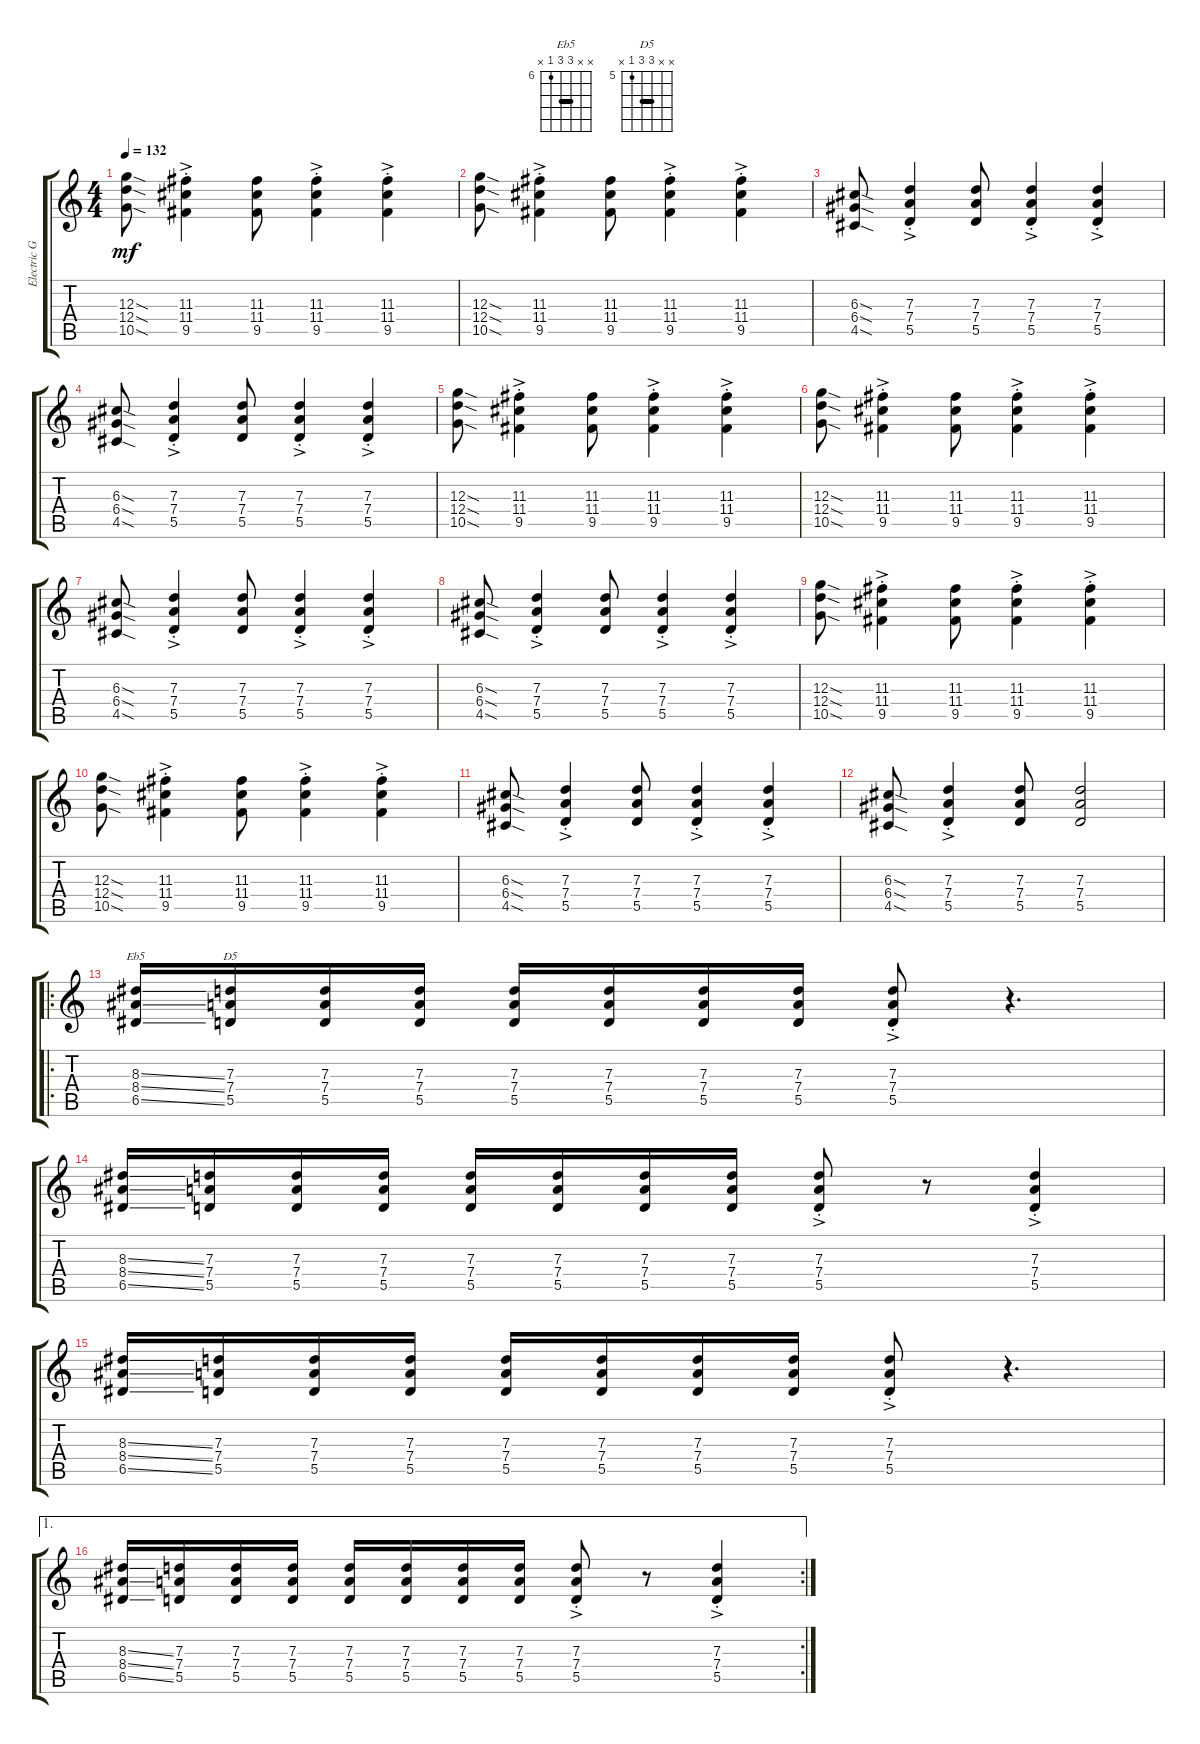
\track ("Electric Guitar" "Electric G") {instrument electricguitarclean}
\staff {score tabs}
\tuning (E4 B3 G3 D3 A2 E2) {hide}
\chord ("Eb5" x x 8 8 6 x) {firstfret 6 barre 8}
\chord ("D5" x x 7 7 5 x) {firstfret 5 barre 7}
\ts (4 4)
\tempo 132
\clef g2
\ks c
(12.3{sod} 12.4{sod} 10.5{sod}).8{dy mf} (11.3{ac st} 11.4{ac st} 9.5{ac st}).4 (11.3 11.4 9.5).8 (11.3{ac st} 11.4{ac st} 9.5{ac st}).4 (11.3{ac st} 11.4{ac st} 9.5{ac st}).4 |
(12.3{sod} 12.4{sod} 10.5{sod}).8 (11.3{ac st} 11.4{ac st} 9.5{ac st}).4 (11.3 11.4 9.5).8 (11.3{ac st} 11.4{ac st} 9.5{ac st}).4 (11.3{ac st} 11.4{ac st} 9.5{ac st}).4 |
(6.3{sod} 6.4{sod} 4.5{sod}).8 (7.3{ac st} 7.4{ac st} 5.5{ac st}).4 (7.3 7.4 5.5).8 (7.3{ac st} 7.4{ac st} 5.5{ac st}).4 (7.3{ac st} 7.4{ac st} 5.5{ac st}).4 |
(6.3{sod} 6.4{sod} 4.5{sod}).8 (7.3{ac st} 7.4{ac st} 5.5{ac st}).4 (7.3 7.4 5.5).8 (7.3{ac st} 7.4{ac st} 5.5{ac st}).4 (7.3{ac st} 7.4{ac st} 5.5{ac st}).4 |
(12.3{sod} 12.4{sod} 10.5{sod}).8 (11.3{ac st} 11.4{ac st} 9.5{ac st}).4 (11.3 11.4 9.5).8 (11.3{ac st} 11.4{ac st} 9.5{ac st}).4 (11.3{ac st} 11.4{ac st} 9.5{ac st}).4 |
(12.3{sod} 12.4{sod} 10.5{sod}).8 (11.3{ac st} 11.4{ac st} 9.5{ac st}).4 (11.3 11.4 9.5).8 (11.3{ac st} 11.4{ac st} 9.5{ac st}).4 (11.3{ac st} 11.4{ac st} 9.5{ac st}).4 |
(6.3{sod} 6.4{sod} 4.5{sod}).8 (7.3{ac st} 7.4{ac st} 5.5{ac st}).4 (7.3 7.4 5.5).8 (7.3{ac st} 7.4{ac st} 5.5{ac st}).4 (7.3{ac st} 7.4{ac st} 5.5{ac st}).4 |
(6.3{sod} 6.4{sod} 4.5{sod}).8 (7.3{ac st} 7.4{ac st} 5.5{ac st}).4 (7.3 7.4 5.5).8 (7.3{ac st} 7.4{ac st} 5.5{ac st}).4 (7.3{ac st} 7.4{ac st} 5.5{ac st}).4 |
(12.3{sod} 12.4{sod} 10.5{sod}).8 (11.3{ac st} 11.4{ac st} 9.5{ac st}).4 (11.3 11.4 9.5).8 (11.3{ac st} 11.4{ac st} 9.5{ac st}).4 (11.3{ac st} 11.4{ac st} 9.5{ac st}).4 |
(12.3{sod} 12.4{sod} 10.5{sod}).8 (11.3{ac st} 11.4{ac st} 9.5{ac st}).4 (11.3 11.4 9.5).8 (11.3{ac st} 11.4{ac st} 9.5{ac st}).4 (11.3{ac st} 11.4{ac st} 9.5{ac st}).4 |
(6.3{sod} 6.4{sod} 4.5{sod}).8 (7.3{ac st} 7.4{ac st} 5.5{ac st}).4 (7.3 7.4 5.5).8 (7.3{ac st} 7.4{ac st} 5.5{ac st}).4 (7.3{ac st} 7.4{ac st} 5.5{ac st}).4 |
(6.3{sod} 6.4{sod} 4.5{sod}).8 (7.3{ac st} 7.4{ac st} 5.5{ac st}).4 (7.3 7.4 5.5).8 (7.3 7.4 5.5).2 |
\ro
(8.3{ss} 8.4{ss} 6.5{ss}).16{ch "Eb5"} (7.3 7.4 5.5).16{ch "D5"} (7.3 7.4 5.5).16 (7.3 7.4 5.5).16 (7.3 7.4 5.5).16 (7.3 7.4 5.5).16 (7.3 7.4 5.5).16 (7.3 7.4 5.5).16 (7.3 7.4 5.5{ac st}).8 r.4{d} |
(8.3{ss} 8.4{ss} 6.5{ss}).16 (7.3 7.4 5.5).16 (7.3 7.4 5.5).16 (7.3 7.4 5.5).16 (7.3 7.4 5.5).16 (7.3 7.4 5.5).16 (7.3 7.4 5.5).16 (7.3 7.4 5.5).16 (7.3 7.4 5.5{ac st}).8 r.8 (7.3{ac st} 7.4{ac st} 5.5{ac st}).4 |
(8.3{ss} 8.4{ss} 6.5{ss}).16 (7.3 7.4 5.5).16 (7.3 7.4 5.5).16 (7.3 7.4 5.5).16 (7.3 7.4 5.5).16 (7.3 7.4 5.5).16 (7.3 7.4 5.5).16 (7.3 7.4 5.5).16 (7.3 7.4 5.5{ac st}).8 r.4{d} |
\ae 1
\rc 2
(8.3{ss} 8.4{ss} 6.5{ss}).16 (7.3 7.4 5.5).16 (7.3 7.4 5.5).16 (7.3 7.4 5.5).16 (7.3 7.4 5.5).16 (7.3 7.4 5.5).16 (7.3 7.4 5.5).16 (7.3 7.4 5.5).16 (7.3 7.4 5.5{ac st}).8 r.8 (7.3{ac st} 7.4{ac st} 5.5{ac st}).4
